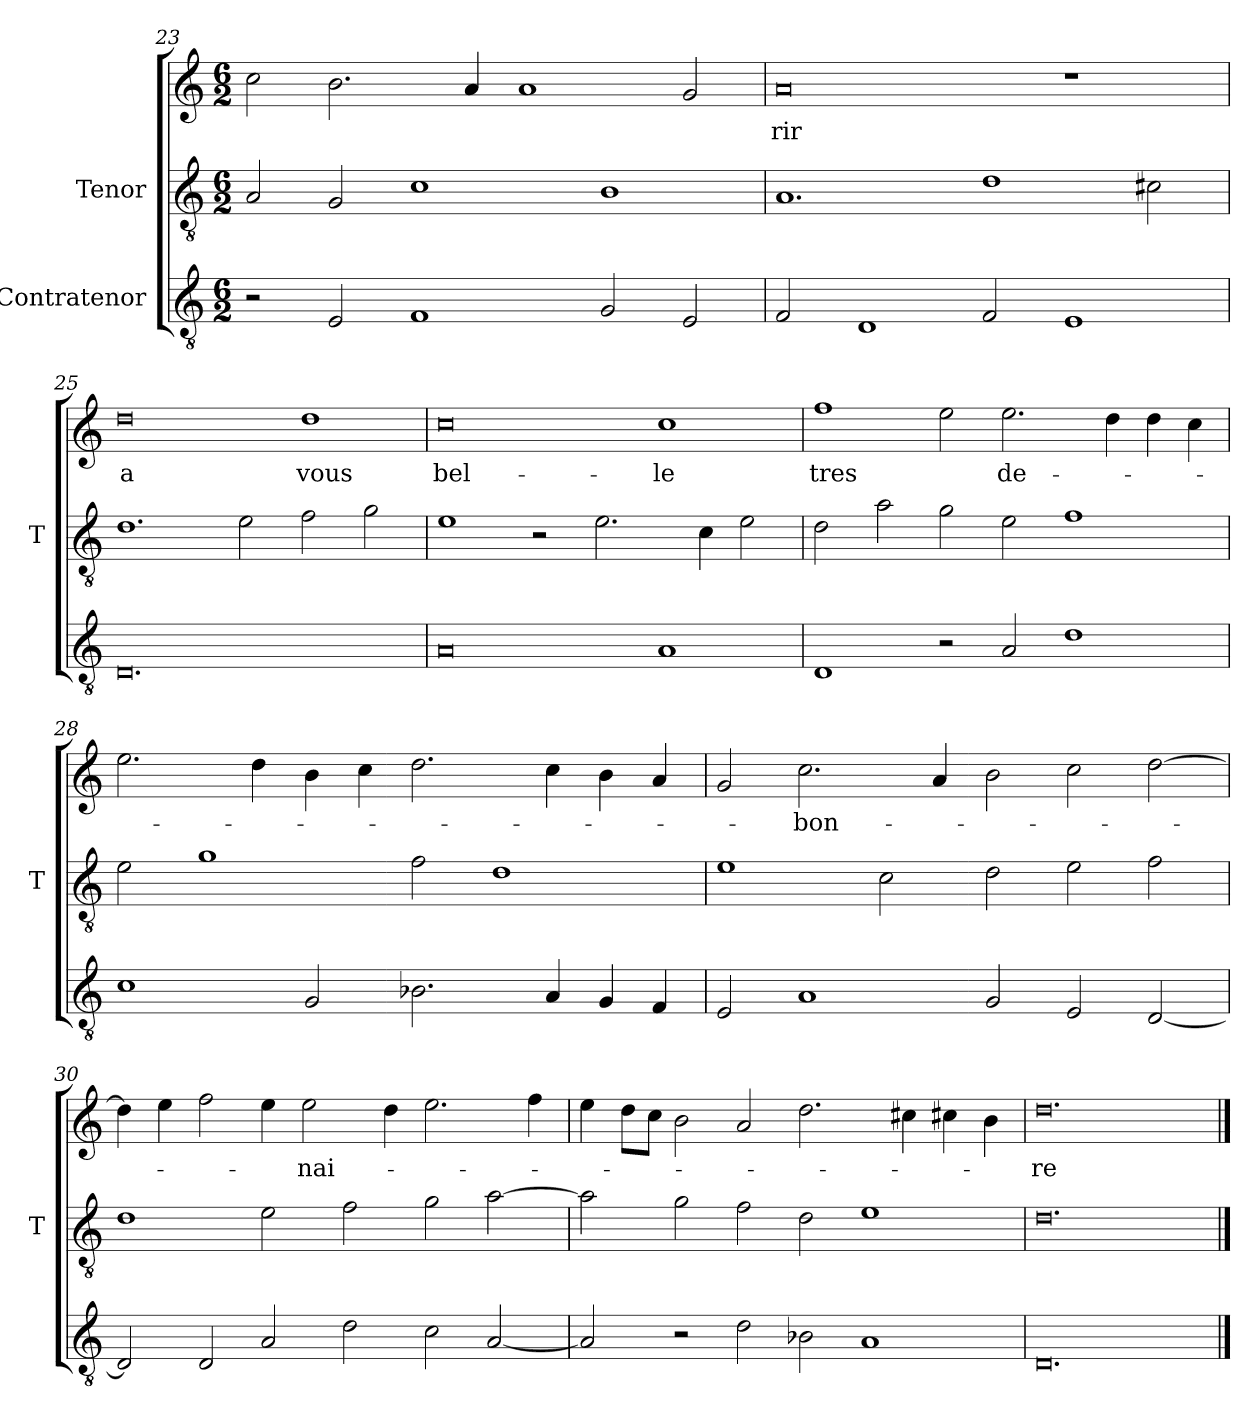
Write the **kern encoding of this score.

**kern	**kern	**kern	**text
*part3	*part2	*part1	*part1
*staff3	*staff2	*staff1	*staff1
*I"Contratenor	*I"Tenor	*	*
*	*I'T	*	*
*clefGv2	*clefGv2	*clefG2	*
*M6/2	*M6/2	*M6/2	*
=23	=23	=23	=23
2r	2A	2cc	.
2E	2G	2.b	.
1F	1c	.	.
.	.	4a	.
.	.	1a	.
2G	1B	.	.
2E	.	2g	.
=24	=24	=24	=24
2F	1.A	0a	-rir
1D	.	.	.
2F	1d	.	.
1E	.	1r	.
.	2c#X	.	.
=25	=25	=25	=25
0.D	1.d	0dd	-a
.	2e	.	.
.	2f	1dd	-vous
.	2g	.	.
=26	=26	=26	=26
0A	1e	0cc	bel-
.	2r	.	.
.	2.e	.	.
1A	.	1cc	-le
.	4c	.	.
.	2e	.	.
=27	=27	=27	=27
1D	2d	1ff	-tres
.	2a	.	.
2r	2g	2ee	.
2A	2e	2.ee	de-
1d	1f	.	.
.	.	4dd	.
.	.	4dd	.
.	.	4cc	.
=28	=28	=28	=28
1c	2e	2.ee	.
.	1g	.	.
.	.	4dd	.
2G	.	4b	.
.	.	4cc	.
2.B-X	2f	2.dd	.
.	1d	.	.
4A	.	4cc	.
4G	.	4b	.
4F	.	4a	.
=29	=29	=29	=29
2E	1e	2g	.
1A	.	2.cc	-bon-
.	2c	.	.
.	.	4a	.
2G	2d	2b	.
2E	2e	2cc	.
[2D	2f	[2dd	.
=30	=30	=30	=30
2D]	1d	4dd]	.
.	.	4ee	.
2D	.	2ff	.
2A	2e	4ee	.
.	.	2ee	-nai-
2d	2f	.	.
.	.	4dd	.
2c	2g	2.ee	.
[2A	[2a	.	.
.	.	4ff	.
=31	=31	=31	=31
2A]	2a]	4ee	.
.	.	8dd\L	.
.	.	8cc\J	.
2r	2g	2b	.
2d	2f	2a	.
2B-X	2d	2.dd	.
1A	1e	.	.
.	.	4cc#X	.
.	.	4cc#X	.
.	.	4b	.
=32	=32	=32	=32
0.D	0.d	0.dd	-re
==	==	==	==
*-	*-	*-	*-
